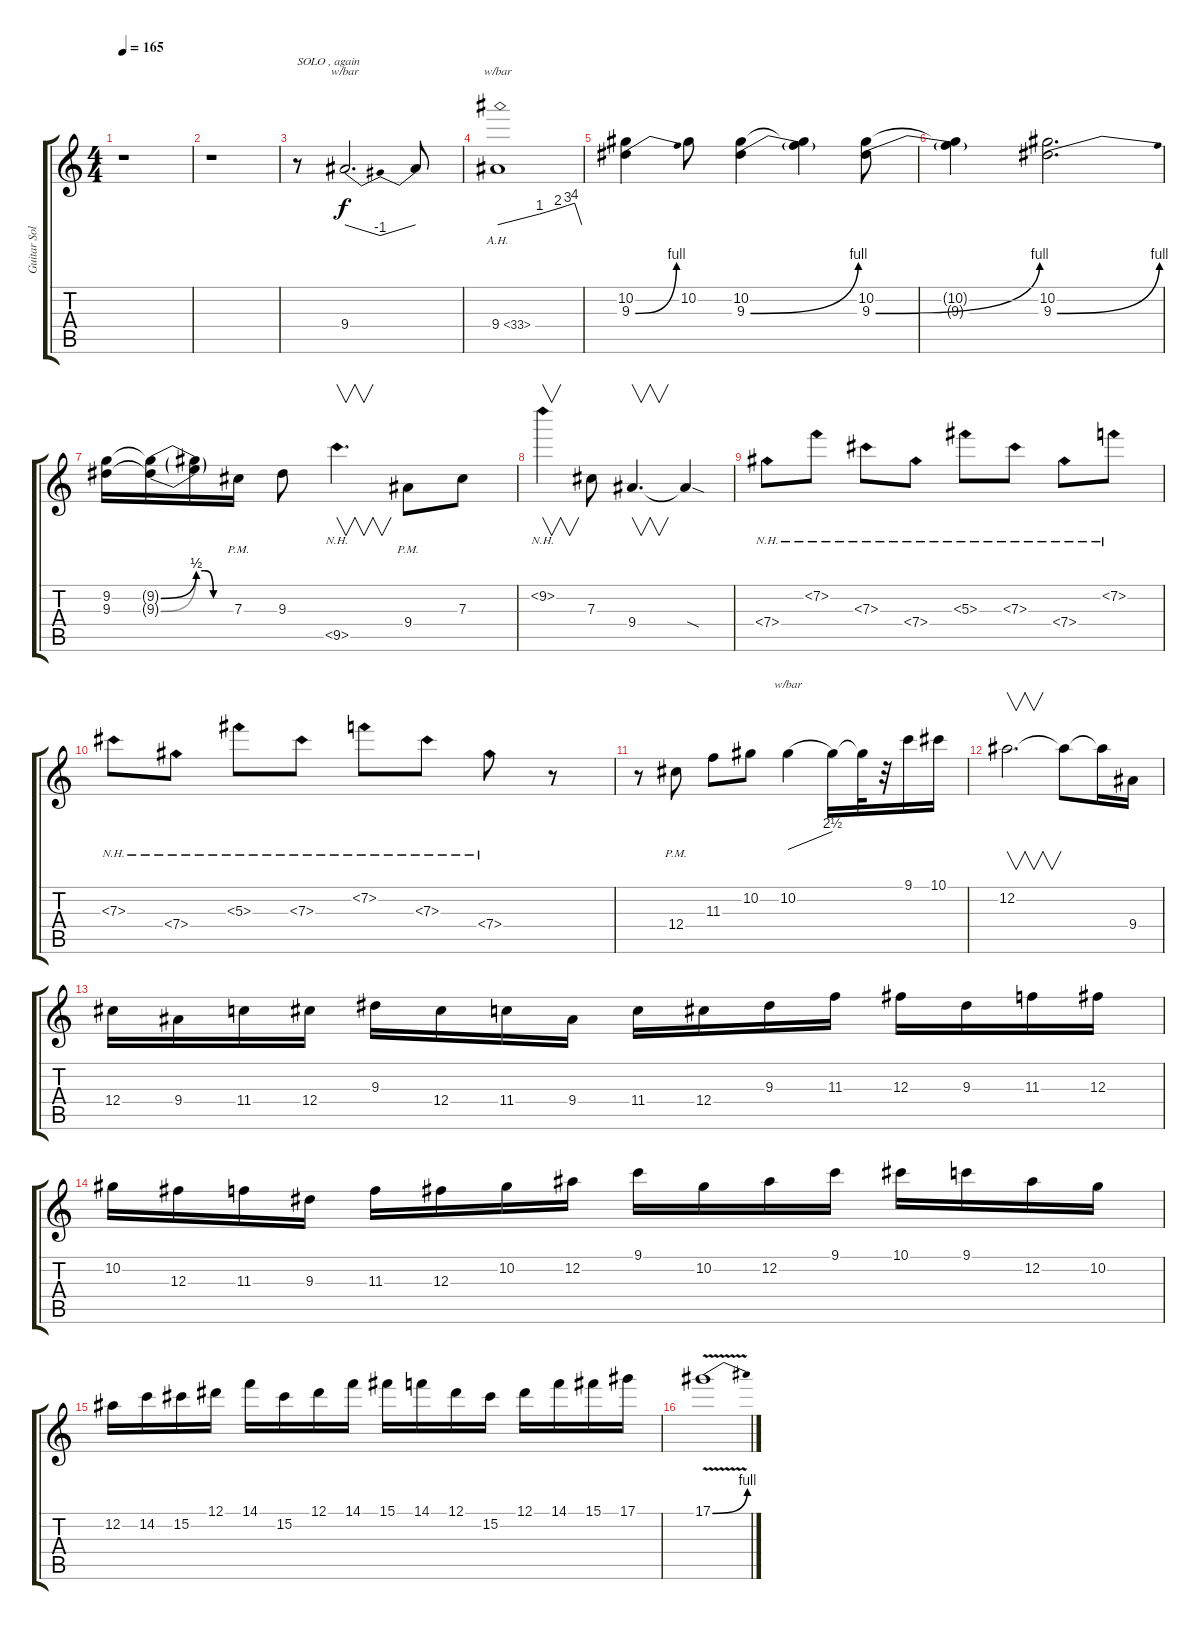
\track ("Guitar Solo" "Guitar Sol") {instrument distortionguitar}
\staff {score tabs}
\tuning (Eb4 Bb3 Gb3 Db3 Ab2 Db2) {hide}
\ts (4 4)
\tempo 165
\clef g2
\ks c
r.1{dy f} |
r.1 |
r.8{txt "SOLO , again"} 9.4.2{d tbe (dip default 0 0 30 -4 60 0)} 9.4{t}.8 |
9.4{ah 24}.1{tbe (custom default 0 0 30 4 43 8 50 12 55 16 60 0)} |
(10.2 9.3{be (bend 0 0 60 4)}).4 10.2.8 (10.2 9.3{be (bend 0 0 60 4)}).4 (10.2{t} 9.3{t}).4 (10.2 9.3{be (bend 0 0 60 4)}).8 |
(10.2{t} 9.3{t}).4 (10.2 9.3{be (bend 0 0 60 4)}).2{d} |
(9.2 9.3).16 (9.2{be (bend 0 0 60 2) t} 9.3{be (bend 0 0 60 2) t}).16 (9.2{be (custom 0 2 15 2 30 0 60 0) t} 9.3{be (custom 0 2 15 2 30 0 60 0) t}).16 7.3{pm}.16 9.3.8 9.5{nh}.4{v d} 9.4{pm}.8 7.3.8 |
9.2{nh}.4{v} 7.3.8 9.4.4{v d} 9.4{sod t}.4 |
7.4{nh}.8 7.2{nh}.8 7.3{nh}.8 7.4{nh}.8 5.3{nh}.8 7.3{nh}.8 7.4{nh}.8 7.2{nh}.8 |
7.3{nh}.8 7.4{nh}.8 5.3{nh}.8 7.3{nh}.8 7.2{nh}.8 7.3{nh}.8 7.4{nh}.8 r.8 |
r.8 12.4{pm}.8 11.3.8 10.2.8 10.2.4{tbe (dive default 0 0 60 10)} 10.2{t}.16 10.2{t}.32 r.32 9.1.16 10.1.16 |
12.2.2{v d} 12.2{t}.8 12.2{t}.16 9.4.16 |
12.4.16 9.4.16 11.4.16 12.4.16 9.3.16 12.4.16 11.4.16 9.4.16 11.4.16 12.4.16 9.3.16 11.3.16 12.3.16 9.3.16 11.3.16 12.3.16 |
10.2.16 12.3.16 11.3.16 9.3.16 11.3.16 12.3.16 10.2.16 12.2.16 9.1.16 10.2.16 12.2.16 9.1.16 10.1.16 9.1.16 12.2.16 10.2.16 |
12.2.16 14.2.16 15.2.16 12.1.16 14.1.16 15.2.16 12.1.16 14.1.16 15.1.16 14.1.16 12.1.16 15.2.16 12.1.16 14.1.16 15.1.16 17.1.16 |
17.1{be (bend 0 0 60 4) v}.1
